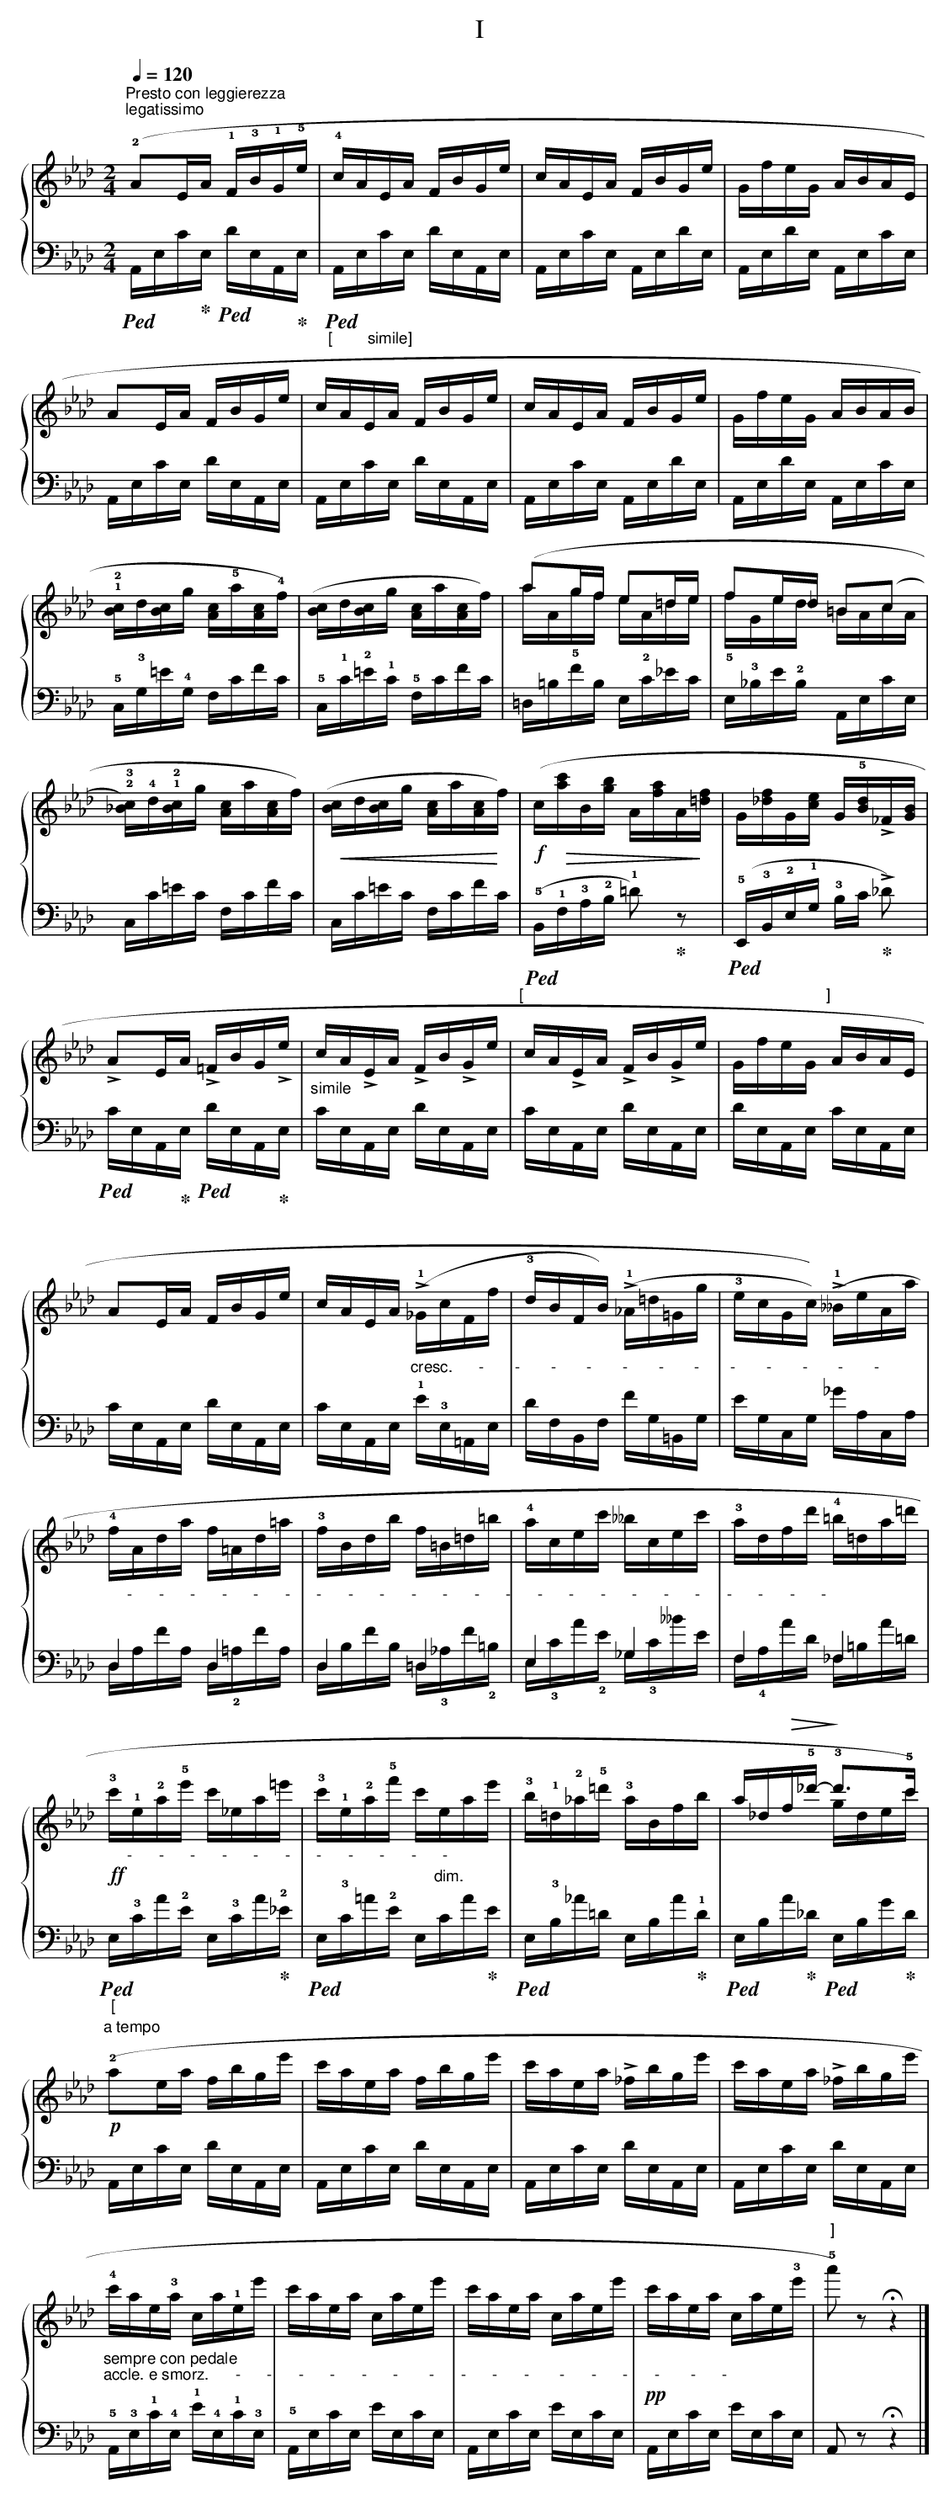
X:1
T:I
%%score { ( 1 3 ) | ( 2 4 ) }
L:1/16
Q:1/4=120
M:2/4
K:Ab
V:1 treble
V:3 treble
V:2 bass
V:4 bass
V:1
"^Presto con leggierezza""^legatissimo" (!2!A2EA !1!F!3!B!1!G!5!e | !4!cAEA FBGe | cAEA FBGe | %3
 GfeG ABAE |$ A2EA FBGe | cAEA FBGe | cAEA FBGe | GfeG ABAB |$ !1!!2![Bc]d[Bc]g [Ac]!5!a[Ac]!4!f) | %9
 ([Bc]d[Bc]g [Ac]a[Ac]f) | (a2gf e2=de | f2e_d =B2(c2 |$ !2!!3![_Bc])!4!d!1!!2![Bc]g [Ac]a[Ac]f) | %13
!<(! ([Bc]d[Bc]g [Ac]a[Ac]!<)!f) |!f! (c!>(![ac']B[gb] A[fa]A!>)![=df] | %15
 G[_df]G[ce] G!5![Bd]!>!_F[GB] |$ !>!A2EA !>!=FBG!>!e |"_simile" cA!>!EA !>!FB!>!Ge | %18
"^[                                                                     ]" cA!>!EA !>!FB!>!Ge | %19
 GfeG ABAE |$ A2EA FBGe | %21
 cAEA"_cresc.      -       -       -       -       -       -       -       -       -       -       -       -" (!>!!1!_GcFf | %22
 !3!dBFB) (!>!!1!_A=d=Gg | !3!ecGc)) (!>!!1!__BeAa |$ %24
 !4!f"_-      -      -      -      -      -      -      -      -      -      -      -      -      -      -      -      -      -      -      -      -      -      -"Ada f=Ad=a | %25
 !3!fBdb f=B=d=b | !4!acec' __bcec' | !3!adfd' !4!=b=da=d' |$ %28
!ff! !3!c'"_-      -      -      -      -      -      -      -      -      -      -"!1!e!2!a!5!e' c'_ea=e' | %29
 !3!c'!1!e!2!a!5!f' c'"_dim."eae' | !3!b!1!=d!2!_a!5!=d' !3!aBfb | %31
 a_d!>(!f!5!_d'-!>)! !3!d'2>!5!c'2) |$!p!"^a tempo" (!2!a2ea fbge' | c'aea fbge' | %34
 c'aea !>!_fbge' | c'aea !>!_fbge' |$ %36
"_sempre con pedale""_accle. e smorz.      -      -      -      -      -      -       -      -      -      -       -      -      -      -       -      -" !4!c'ae!3!a ca!1!ee' | %37
 c'aea caee' | c'aea caee' |!pp! c'aea cae!3!e' |"^]" !5!a'2) z2 !fermata!z4 |] %41
V:2
!ped! A,,E,C!ped-up!E,!ped! DE,A,,!ped-up!E, |"_[        simile]"!ped! A,,E,CE, DE,A,,E, | %2
 A,,E,CE, A,,E,DE, | A,,E,DE, A,,E,CE, |$ A,,E,CE, DE,A,,E, | A,,E,CE, DE,A,,E, | %6
 A,,E,CE, A,,E,DE, | A,,E,DE, A,,E,CE, |$ !5!C,!3!G,=E!4!G, F,CFC | !5!C,!1!C!2!=E!1!C !5!F,CFC | %10
 =D,=B,FB, E,!2!C_EC | E,!3!_B,E!2!B, A,,E,CE, |$ C,C=EC F,CFC | C,C=EC F,CFC | %14
!ped! (!5!B,,!1!F,!3!A,!2!B, !1!=D2)!ped-up! z2 | %15
!ped! (!5!E,,!3!B,,!2!E,!1!G, !3!B,C!ped-up! !>!_D2) |$ %16
!ped! CE,A,,!ped-up!E,!ped! DE,A,,!ped-up!E, | CE,A,,E, DE,A,,E, | CE,A,,E, DE,A,,E, | %19
 DE,A,,E, CE,A,,E, |$ CE,A,,E, DE,A,,E, | CE,A,,E, !1!E!3!E,=A,,E, | DF,B,,F, FG,=B,,G, | %23
 EG,C,G, _GA,C,A, |$ D,4 D,4 | D,4 =D,4 | E,4 _G,4 | F,4 _F,4 |$ %28
"_["!ped! E,!3!CA!2!E E,!3!CA!ped-up!!2!_E |!ped! E,!3!C=A!2!E E,CA!ped-up!E | %30
!ped! E,!3!B,_A=D E,B,A!ped-up!!1!D |!ped! E,B,A!ped-up!_D!ped! E,B,G!ped-up!D |$ %32
 A,,E,CE, DE,A,,E, | A,,E,CE, DE,A,,E, | A,,E,CE, DE,A,,E, | A,,E,CE, DE,A,,E, |$ %36
 !5!A,,!3!E,!1!C!4!E, !1!E!4!E,!1!C!3!E, | !5!A,,E,CE, EE,CE, | A,,E,CE, EE,CE, | A,,E,CE, EE,CE, | %40
 A,,2 z2 !fermata!z4 |] %41
V:3
 x8 | x8 | x8 | x8 |$ x8 | x8 | x8 | x8 |$ x8 | x8 | aA!5!gf eA=de | !5!fGed =BAcA |$ x8 | x8 | %14
 x8 | x8 |$ x8 | x8 | x8 | x8 |$ x8 | x8 | x8 | x8 |$ x8 | x8 | x8 | x8 |$ x8 | x8 | x8 | %31
 x4 gdec' |$ x8 | x8 | x8 | x8 |$ x8 | x8 | x8 | x8 | x8 |] %41
V:4
 x8 | x8 | x8 | x8 |$ x8 | x8 | x8 | x8 |$ x8 | x8 | x8 | x8 |$ x8 | x8 | x8 | x8 |$ x8 | x8 | x8 | %19
 x8 |$ x8 | x8 | x8 | x8 |$ D,A,FA, D,!2!=A,FA, | D,B,FB, =D,!3!_A,F!2!=B, | %26
 E,!3!CA!2!E _G,!3!C__BE | F,!4!A,AD _F,=B,A=D |$ x8 | x8 | x8 | x8 |$ x8 | x8 | x8 | x8 |$ x8 | %37
 x8 | x8 | x8 | x8 |] %41
